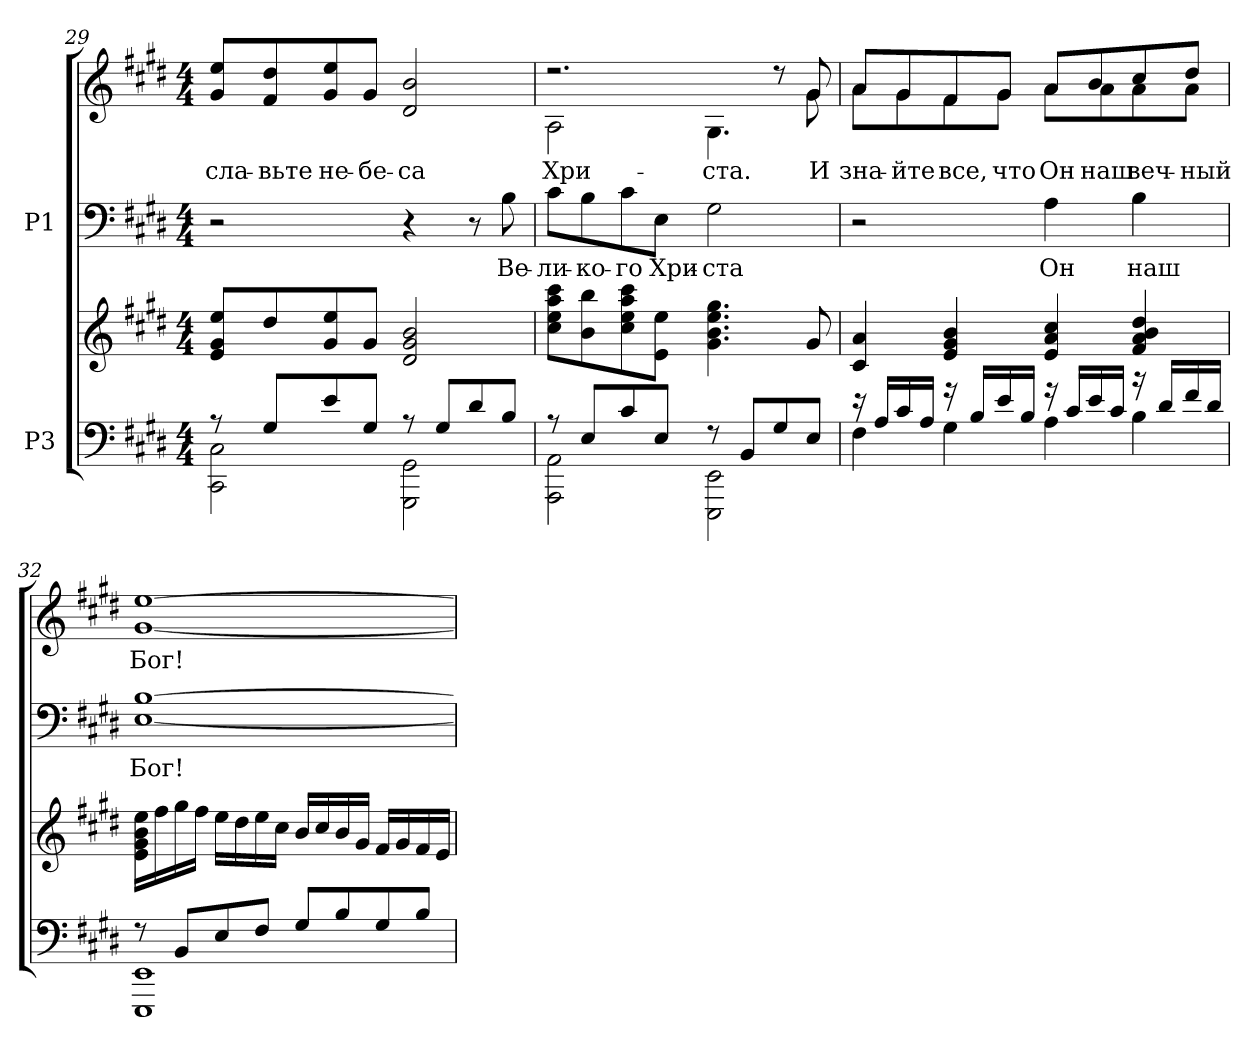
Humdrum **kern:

**kern	**kern	**kern	**text	**kern	**text
*part2	*part2	*part1	*part1	*part1	*part1
*staff4	*staff3	*staff2	*staff2	*staff1	*staff1
*I"P3	*	*I"P1	*	*	*
!!LO:PB:g=z
*clefF4	*clefG2	*clefF4	*	*clefG2	*
*k[f#c#g#d#]	*k[f#c#g#d#]	*k[f#c#g#d#]	*	*k[f#c#g#d#]	*
*E:	*E:	*E:	*	*E:	*
*M4/4	*M4/4	*M4/4	*	*M4/4	*
=29	=29	=29	=29	=29	=29
*^	*	*	*	*	*
!	!	!	!	!	!	!LO:LY:b:color=#000000
8r	2CC#i\ 2C#i	8ei/ 8g#i 8eeiL	2r	.	8g#i/ 8eeiL	-сла-
!	!	!	!	!	!	!LO:LY:b:color=#000000
8G#i/L	.	8dd#i/	.	.	8f#i/ 8dd#i	-вьте
!	!	!	!	!	!	!LO:LY:b:color=#000000
8ei/	.	8g#i/ 8eei	.	.	8g#i/ 8eei	не-
!	!	!	!	!	!	!LO:LY:b:color=#000000
8G#i/J	.	8g#i/J	.	.	8g#i/J	-бе-
!	!	!	!	!	!	!LO:LY:b:color=#000000
8r	2GGG#i\ 2GG#i	2d#i/ 2g#i 2bi	4r	.	2d#i/ 2bi	-са
8G#i/L	.	.	.	.	.	.
8d#i/	.	.	8r	.	.	.
!	!	!	!	!LO:LY:a:color=#000000	!	!
8Bi/J	.	.	8Bi\	Ве-	.	.
=30	=30	=30	=30	=30	=30	=30
!	!	!	!	!LO:LY:a:color=#000000	!	!
*	*	*	*	*	*^	*
!	!	!	!	!	!	!	!LO:LY:b:color=#000000
8r	2AAAi\ 2AAi	8cc#i\ 8eei 8aai 8ccc#iL	8c#i\L	ли-	2.r	2Ai\	Хри-
!	!	!	!	!LO:LY:a:color=#000000	!	!	!
8Ei/L	.	8bi\ 8bbi	8Bi\	-ко-	.	.	.
!	!	!	!	!LO:LY:a:color=#000000	!	!	!
8c#i/	.	8cc#i\ 8eei 8aai 8ccc#i	8c#i\	-го	.	.	.
!	!	!	!	!LO:LY:a:color=#000000	!	!	!
8Ei/J	.	8ei\ 8eeiJ	8Ei\J	Хри-	.	.	.
!	!	!	!	!LO:LY:a:color=#000000	!	!	!
!	!	!	!	!	!	!	!LO:LY:b:color=#000000
8r	2EEEi\ 2EEi	4.g#i\ 4.bi 4.eei 4.gg#i	2G#i\	-ста	.	4.G#i\	-ста.
8BBi/L	.	.	.	.	.	.	.
8G#i/	.	.	.	.	8r	.	.
!	!	!	!	!	!	!	!LO:LY:b:color=#000000
8Ei/J	.	8g#i/	.	.	8g#i/	8g#i\	И
!!LO:LB:g=z	!!
=31	=31	=31	=31	=31	=31	=31	=31
!	!	!	!	!	!	!	!LO:LY:b:color=#000000
16r	4F#i\	4c#i/ 4ai	2r	.	8ai/L	8ai\L	зна-
16Ai/LL	.	.	.	.	.	.	.
!	!	!	!	!	!	!	!LO:LY:b:color=#000000
16c#i/	.	.	.	.	8g#i/	8g#i\	-йте
16Ai/JJ	.	.	.	.	.	.	.
!	!	!	!	!	!	!	!LO:LY:b:color=#000000
16r	4G#i\	4ei/ 4g#i 4bi	.	.	8f#i/	8f#i\	все,
16Bi/LL	.	.	.	.	.	.	.
!	!	!	!	!	!	!	!LO:LY:b:color=#000000
16ei/	.	.	.	.	8g#i/J	8g#i\J	что
16Bi/JJ	.	.	.	.	.	.	.
!	!	!	!	!LO:LY:a:color=#000000	!	!	!
!	!	!	!	!	!	!	!LO:LY:b:color=#000000
16r	4Ai\	4ei/ 4ai 4cc#i	4Ai\	Он	8ai/L	8ai\L	Он
16c#i/LL	.	.	.	.	.	.	.
!	!	!	!	!	!	!	!LO:LY:b:color=#000000
16ei/	.	.	.	.	8bi/	8ai\	наш
16c#i/JJ	.	.	.	.	.	.	.
!	!	!	!	!LO:LY:a:color=#000000	!	!	!
!	!	!	!	!	!	!	!LO:LY:b:color=#000000
16r	4Bi\	4f#i/ 4ai 4bi 4dd#i	4Bi\	наш	8cc#i/	8ai\	веч-
16d#i/LL	.	.	.	.	.	.	.
!	!	!	!	!	!	!	!LO:LY:b:color=#000000
16f#i/	.	.	.	.	8dd#i/J	8ai\J	-ный
16d#i/JJ	.	.	.	.	.	.	.
=32	=32	=32	=32	=32	=32	=32	=32
!	!	!	!	!LO:LY:a:color=#000000	!	!	!
*	*	*	*^	*	*	*	*
!	!	!	!	!	!	!	!	!LO:LY:b:color=#000000
8r	1EEEi 1EEi	16ei\ 16g#i 16bi 16eeiLL	[>1Bi	[<1Ei	Бог!	[>1eei	[<1g#i	Бог!
.	.	16ff#i\	.	.	.	.	.	.
8BBi/L	.	16gg#i\	.	.	.	.	.	.
.	.	16ff#i\JJ	.	.	.	.	.	.
8Ei/	.	16eei\LL	.	.	.	.	.	.
.	.	16dd#i\	.	.	.	.	.	.
8F#i/J	.	16eei\	.	.	.	.	.	.
.	.	16cc#i\JJ	.	.	.	.	.	.
8G#i/L	.	16bi/LL	.	.	.	.	.	.
.	.	16cc#i/	.	.	.	.	.	.
8Bi/	.	16bi/	.	.	.	.	.	.
.	.	16g#i/JJ	.	.	.	.	.	.
8G#i/	.	16f#i/LL	.	.	.	.	.	.
.	.	16g#i/	.	.	.	.	.	.
8Bi/J	.	16f#i/	.	.	.	.	.	.
.	.	16ei/JJ	.	.	.	.	.	.
*	*	*	*v	*v	*	*	*	*
*v	*v	*	*	*	*v	*v	*
=	=	=	=	=	=
*-	*-	*-	*-	*-	*-
